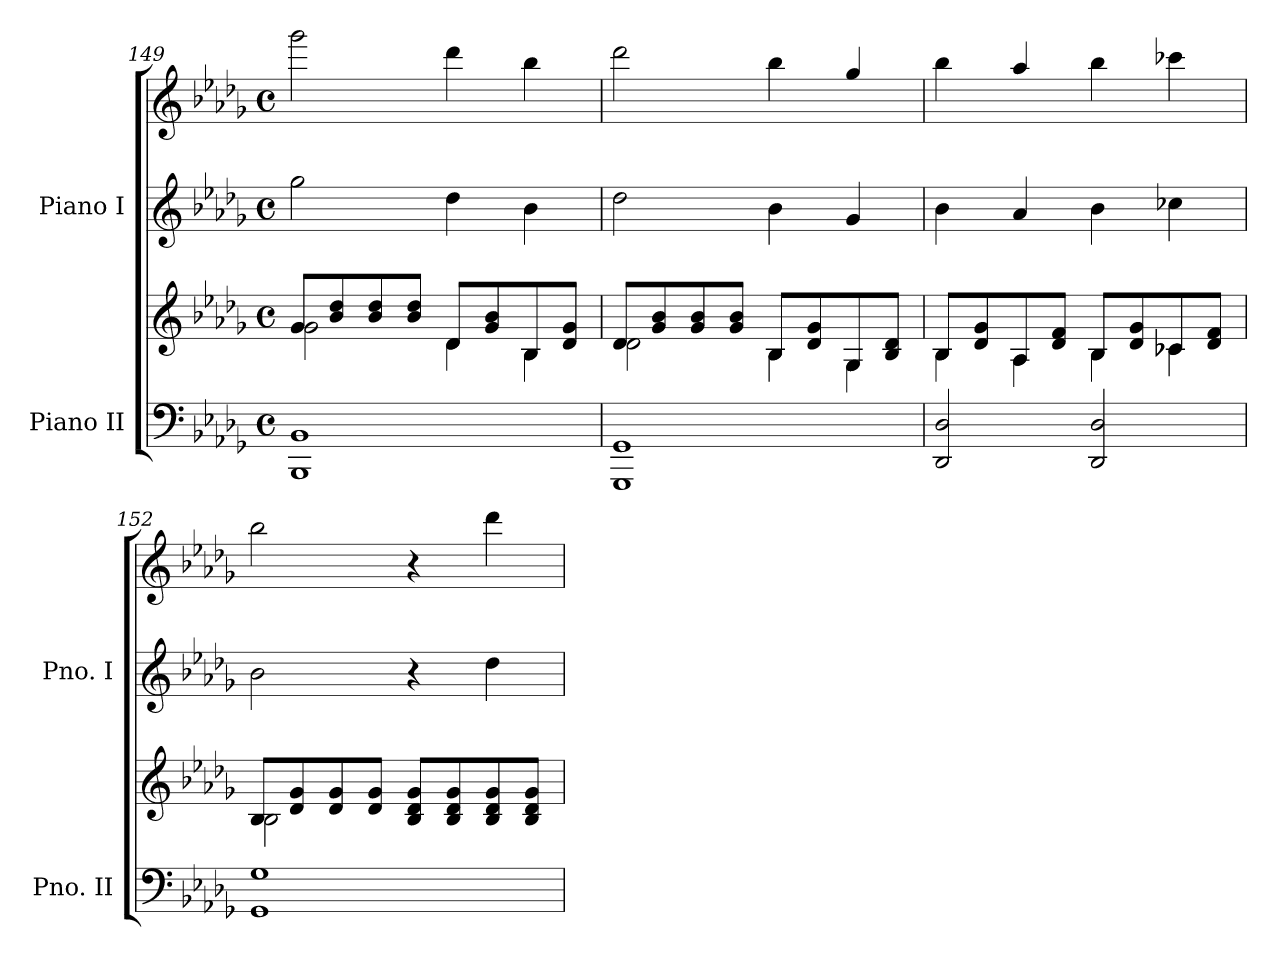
**kern	**kern	**kern	**kern
*part2	*part2	*part1	*part1
*staff4	*staff3	*staff2	*staff1
*I"Piano II	*	*I"Piano I	*
*I'Pno. II	*	*I'Pno. I	*
*clefF4	*clefG2	*clefG2	*clefG2
*k[b-e-a-d-g-]	*k[b-e-a-d-g-]	*k[b-e-a-d-g-]	*k[b-e-a-d-g-]
*M4/4	*M4/4	*M4/4	*M4/4
*met(c)	*met(c)	*met(c)	*met(c)
=149	=149	=149	=149
*	*^	*	*
1BBB- 1BB-	8g-/L	2g-\	2gg-\	2ggg-\
.	8b-/ 8dd-/	.	.	.
.	8b-/ 8dd-/	.	.	.
.	8b-/ 8dd-/J	.	.	.
.	8d-/L	4d-\	4dd-\	4ddd-\
.	8g-/ 8b-/	.	.	.
.	8B-/	4B-\	4b-\	4bb-\
.	8d-/ 8g-/J	.	.	.
=150	=150	=150	=150	=150
1GGG- 1GG-	8d-/L	2d-\	2dd-\	2ddd-\
.	8g-/ 8b-/	.	.	.
.	8g-/ 8b-/	.	.	.
.	8g-/ 8b-/J	.	.	.
.	8B-/L	4B-\	4b-\	4bb-\
.	8d-/ 8g-/	.	.	.
.	8G-/	4G-\	4g-/	4gg-/
.	8B-/ 8d-/J	.	.	.
=151	=151	=151	=151	=151
2DD-/ 2D-/	8B-/L	4B-\	4b-\	4bb-\
.	8d-/ 8g-/	.	.	.
.	8A-/	4A-\	4a-/	4aa-/
.	8d-/ 8f/J	.	.	.
2DD-/ 2D-/	8B-/L	4B-\	4b-\	4bb-\
.	8d-/ 8g-/	.	.	.
.	8c-X/	4c-X\	4cc-X\	4ccc-X\
.	8d-/ 8f/J	.	.	.
!!LO:LB:g=z
=152	=152	=152	=152	=152
1GG- 1G-	8B-/L	2B-\	2b-\	2bb-\
.	8d-/ 8g-/	.	.	.
.	8d-/ 8g-/	.	.	.
.	8d-/ 8g-/J	.	.	.
.	8B-/ 8d-/ 8g-/L	2rcyy	4r	4r
.	8B-/ 8d-/ 8g-/	.	.	.
.	8B-/ 8d-/ 8g-/	.	4dd-\	4ddd-\
.	8B-/ 8d-/ 8g-/J	.	.	.
*	*v	*v	*	*
=	=	=	=
*-	*-	*-	*-
